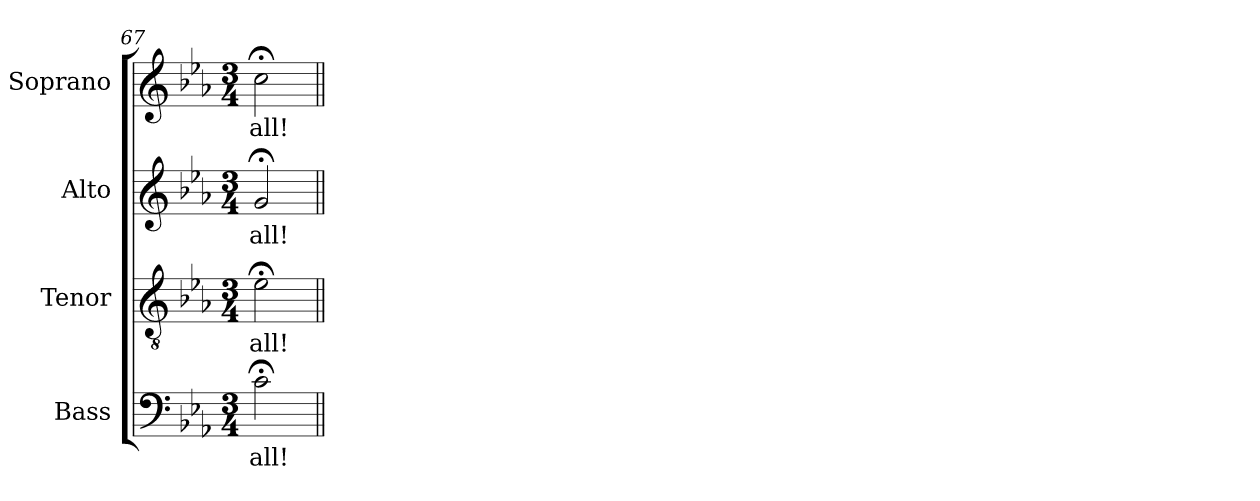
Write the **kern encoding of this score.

**kern	**text	**kern	**text	**kern	**text	**kern	**text
*part4	*part4	*part3	*part3	*part2	*part2	*part1	*part1
*staff4	*staff4	*staff3	*staff3	*staff2	*staff2	*staff1	*staff1
*I"Bass	*	*I"Tenor	*	*I"Alto	*	*I"Soprano	*
*I'B.	*	*I'T.	*	*I'A.	*	*I'S.	*
*clefF4	*	*clefGv2	*	*clefG2	*	*clefG2	*
*	*	*ITrd7c12	*	*	*	*	*
*k[b-e-a-]	*	*k[b-e-a-]	*	*k[b-e-a-]	*	*k[b-e-a-]	*
*E-:	*	*E-:	*	*E-:	*	*E-:	*
*M3/4	*	*M3/4	*	*M3/4	*	*M3/4	*
=67	=67	=67	=67	=67	=67	=67	=67
!	!LO:LY:b:color=#000000	!	!	!	!	!	!
!	!	!	!LO:LY:b:color=#000000	!	!	!	!
!	!	!	!	!	!LO:LY:b:color=#000000	!	!
!	!	!	!	!	!	!	!LO:LY:b:color=#000000
2c;i\	all!	2E-;i\	all!	2g;i/	all!	2cc;i\	all!
=||	=||	=||	=||	=||	=||	=||	=||
*-	*-	*-	*-	*-	*-	*-	*-
